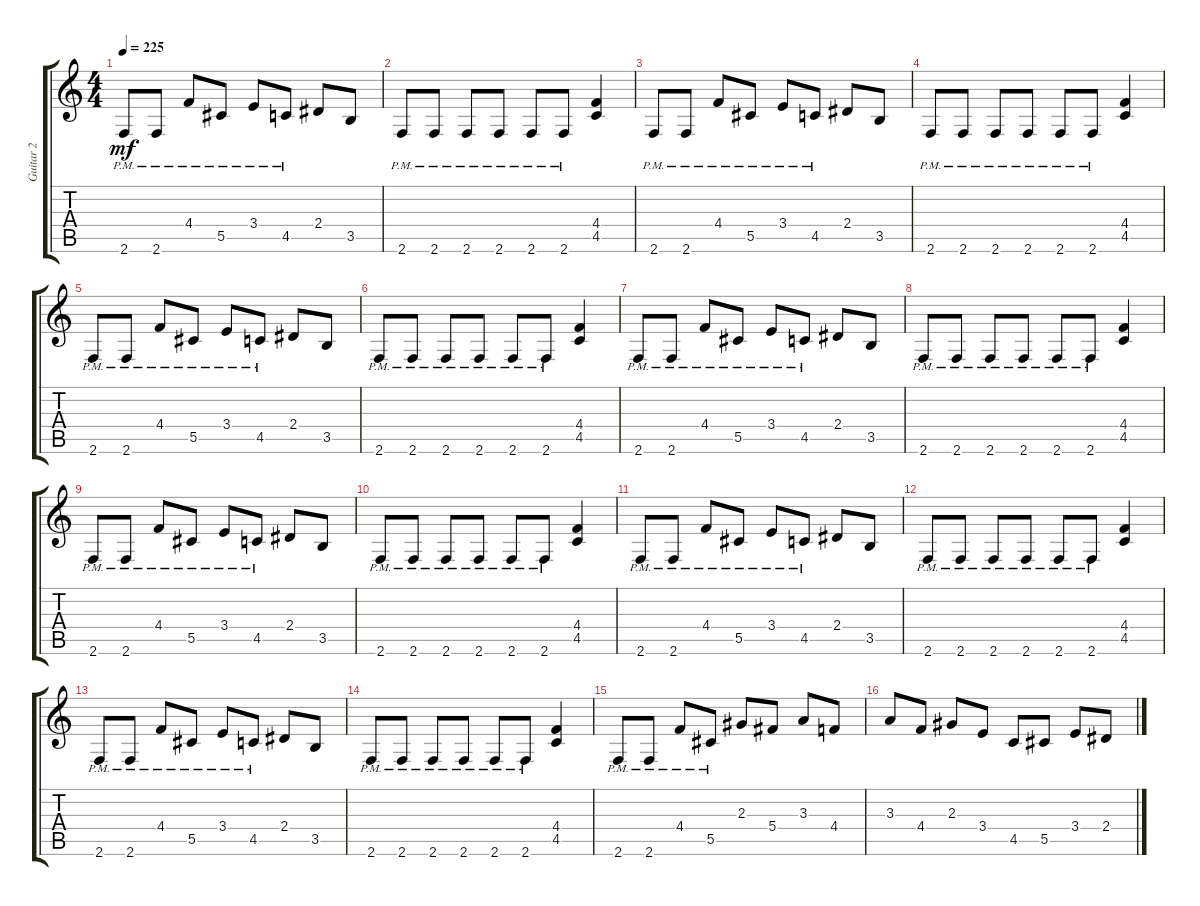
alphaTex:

\track ("Guitar 2" "Guitar 2") {instrument distortionguitar}
\staff {score tabs}
\tuning (Eb4 Bb3 Gb3 Db3 Ab2 Eb2) {hide}
\ts (4 4)
\tempo 225
\clef g2
\ks c
2.6{pm}.8{dy mf} 2.6{pm}.8 4.4{pm}.8 5.5{pm}.8 3.4{pm}.8 4.5{pm}.8 2.4.8 3.5.8 |
2.6{pm}.8 2.6{pm}.8 2.6{pm}.8 2.6{pm}.8 2.6{pm}.8 2.6{pm}.8 (4.4 4.5).4 |
2.6{pm}.8 2.6{pm}.8 4.4{pm}.8 5.5{pm}.8 3.4{pm}.8 4.5{pm}.8 2.4.8 3.5.8 |
2.6{pm}.8 2.6{pm}.8 2.6{pm}.8 2.6{pm}.8 2.6{pm}.8 2.6{pm}.8 (4.4 4.5).4 |
2.6{pm}.8 2.6{pm}.8 4.4{pm}.8 5.5{pm}.8 3.4{pm}.8 4.5{pm}.8 2.4.8 3.5.8 |
2.6{pm}.8 2.6{pm}.8 2.6{pm}.8 2.6{pm}.8 2.6{pm}.8 2.6{pm}.8 (4.4 4.5).4 |
2.6{pm}.8 2.6{pm}.8 4.4{pm}.8 5.5{pm}.8 3.4{pm}.8 4.5{pm}.8 2.4.8 3.5.8 |
2.6{pm}.8 2.6{pm}.8 2.6{pm}.8 2.6{pm}.8 2.6{pm}.8 2.6{pm}.8 (4.4 4.5).4 |
2.6{pm}.8 2.6{pm}.8 4.4{pm}.8 5.5{pm}.8 3.4{pm}.8 4.5{pm}.8 2.4.8 3.5.8 |
2.6{pm}.8 2.6{pm}.8 2.6{pm}.8 2.6{pm}.8 2.6{pm}.8 2.6{pm}.8 (4.4 4.5).4 |
2.6{pm}.8 2.6{pm}.8 4.4{pm}.8 5.5{pm}.8 3.4{pm}.8 4.5{pm}.8 2.4.8 3.5.8 |
2.6{pm}.8 2.6{pm}.8 2.6{pm}.8 2.6{pm}.8 2.6{pm}.8 2.6{pm}.8 (4.4 4.5).4 |
2.6{pm}.8 2.6{pm}.8 4.4{pm}.8 5.5{pm}.8 3.4{pm}.8 4.5{pm}.8 2.4.8 3.5.8 |
2.6{pm}.8 2.6{pm}.8 2.6{pm}.8 2.6{pm}.8 2.6{pm}.8 2.6{pm}.8 (4.4 4.5).4 |
2.6{pm}.8 2.6{pm}.8 4.4{pm}.8 5.5{pm}.8 2.3.8 5.4.8 3.3.8 4.4.8 |
3.3.8 4.4.8 2.3.8 3.4.8 4.5.8 5.5.8 3.4.8 2.4.8
